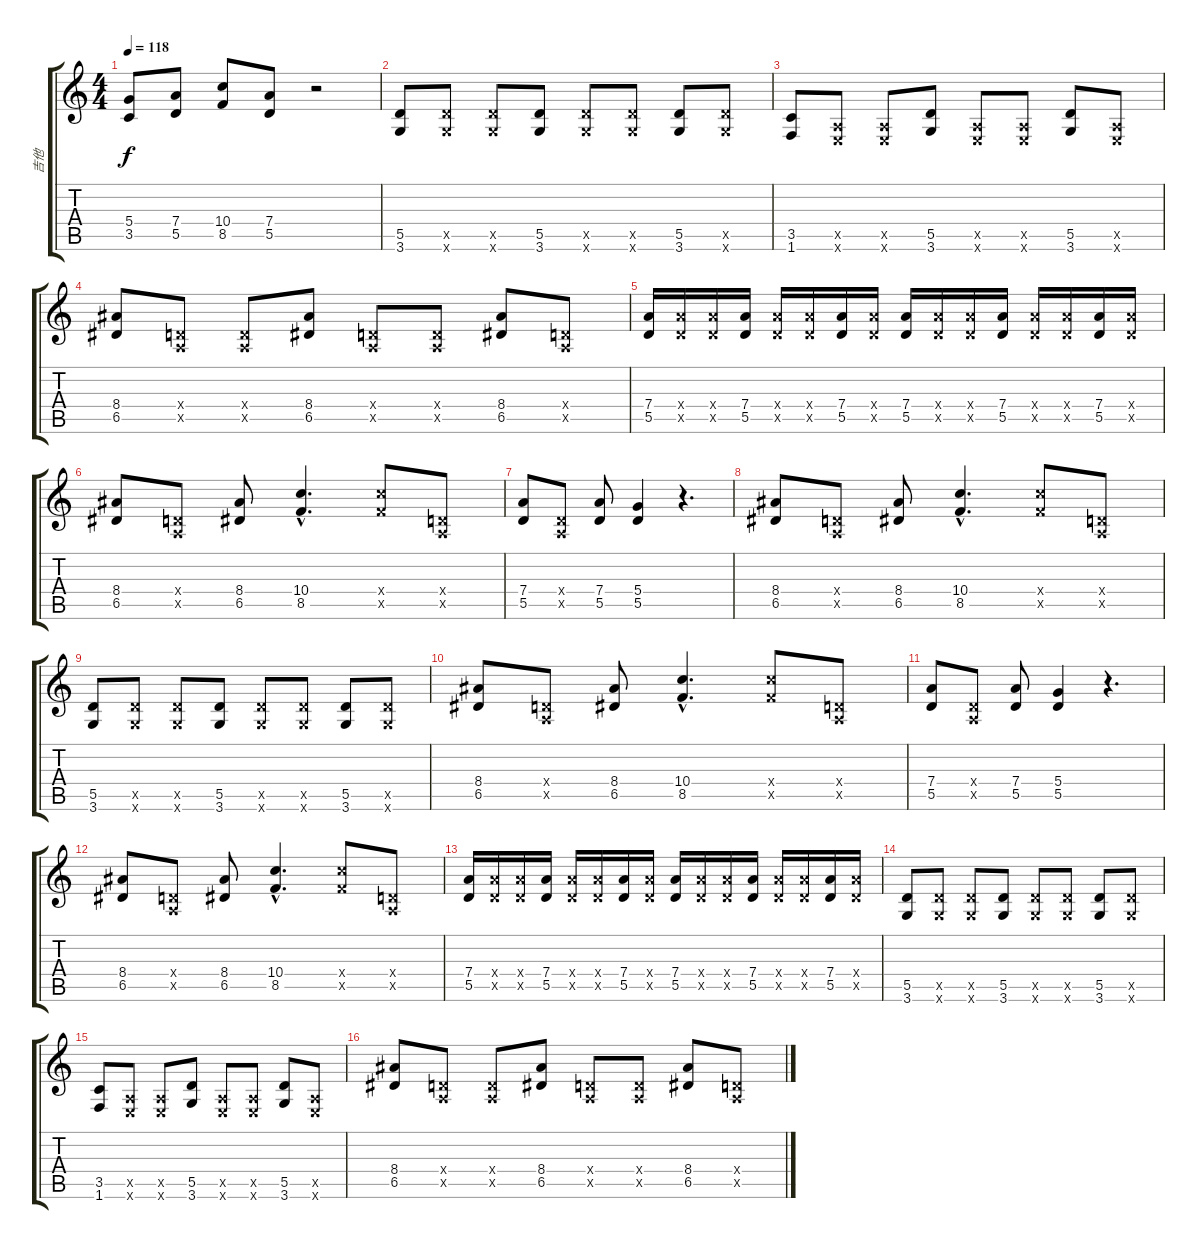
\track ("吉他" "吉他") {instrument distortionguitar}
\staff {score tabs}
\tuning (E4 B3 G3 D3 A2 E2) {hide}
\ts (4 4)
\tempo 118
\clef g2
\ks c
(5.4 3.5).8{dy f} (7.4 5.5).8 (10.4 8.5).8 (7.4 5.5).8 r.2 |
(5.5 3.6).8 (5.5{x} 3.6{x}).8 (5.5{x} 3.6{x}).8 (5.5 3.6).8 (5.5{x} 3.6{x}).8 (5.5{x} 3.6{x}).8 (5.5 3.6).8 (5.5{x} 3.6{x}).8 |
(3.5 1.6).8 (0.5{x} 0.6{x}).8 (0.5{x} 0.6{x}).8 (5.5 3.6).8 (0.5{x} 0.6{x}).8 (0.5{x} 0.6{x}).8 (5.5 3.6).8 (0.5{x} 0.6{x}).8 |
(8.4 6.5).8 (0.4{x} 0.5{x}).8 (0.4{x} 0.5{x}).8 (8.4 6.5).8 (0.4{x} 0.5{x}).8 (0.4{x} 0.5{x}).8 (8.4 6.5).8 (0.4{x} 0.5{x}).8 |
(7.4 5.5).16 (7.4{x} 5.5{x}).16 (7.4{x} 5.5{x}).16 (7.4 5.5).16 (7.4{x} 5.5{x}).16 (7.4{x} 5.5{x}).16 (7.4 5.5).16 (7.4{x} 5.5{x}).16 (7.4 5.5).16 (7.4{x} 5.5{x}).16 (7.4{x} 5.5{x}).16 (7.4 5.5).16 (7.4{x} 5.5{x}).16 (7.4{x} 5.5{x}).16 (7.4 5.5).16 (7.4{x} 5.5{x}).16 |
(8.4 6.5).8 (0.4{x} 0.5{x}).8 (8.4 6.5).8 (10.4{hac} 8.5{hac}).4{d} (10.4{x} 8.5{x}).8 (0.4{x} 0.5{x}).8 |
(7.4 5.5).8 (0.4{x} 0.5{x}).8 (7.4 5.5).8 (5.4 5.5).4 r.4{d} |
(8.4 6.5).8 (0.4{x} 0.5{x}).8 (8.4 6.5).8 (10.4{hac} 8.5{hac}).4{d} (10.4{x} 8.5{x}).8 (0.4{x} 0.5{x}).8 |
(5.5 3.6).8 (5.5{x} 3.6{x}).8 (5.5{x} 3.6{x}).8 (5.5 3.6).8 (5.5{x} 3.6{x}).8 (5.5{x} 3.6{x}).8 (5.5 3.6).8 (5.5{x} 3.6{x}).8 |
(8.4 6.5).8 (0.4{x} 0.5{x}).8 (8.4 6.5).8 (10.4{hac} 8.5{hac}).4{d} (10.4{x} 8.5{x}).8 (0.4{x} 0.5{x}).8 |
(7.4 5.5).8 (0.4{x} 0.5{x}).8 (7.4 5.5).8 (5.4 5.5).4 r.4{d} |
(8.4 6.5).8 (0.4{x} 0.5{x}).8 (8.4 6.5).8 (10.4{hac} 8.5{hac}).4{d} (10.4{x} 8.5{x}).8 (0.4{x} 0.5{x}).8 |
(7.4 5.5).16 (7.4{x} 5.5{x}).16 (7.4{x} 5.5{x}).16 (7.4 5.5).16 (7.4{x} 5.5{x}).16 (7.4{x} 5.5{x}).16 (7.4 5.5).16 (7.4{x} 5.5{x}).16 (7.4 5.5).16 (7.4{x} 5.5{x}).16 (7.4{x} 5.5{x}).16 (7.4 5.5).16 (7.4{x} 5.5{x}).16 (7.4{x} 5.5{x}).16 (7.4 5.5).16 (7.4{x} 5.5{x}).16 |
(5.5 3.6).8 (5.5{x} 3.6{x}).8 (5.5{x} 3.6{x}).8 (5.5 3.6).8 (5.5{x} 3.6{x}).8 (5.5{x} 3.6{x}).8 (5.5 3.6).8 (5.5{x} 3.6{x}).8 |
(3.5 1.6).8 (0.5{x} 0.6{x}).8 (0.5{x} 0.6{x}).8 (5.5 3.6).8 (0.5{x} 0.6{x}).8 (0.5{x} 0.6{x}).8 (5.5 3.6).8 (0.5{x} 0.6{x}).8 |
(8.4 6.5).8 (0.4{x} 0.5{x}).8 (0.4{x} 0.5{x}).8 (8.4 6.5).8 (0.4{x} 0.5{x}).8 (0.4{x} 0.5{x}).8 (8.4 6.5).8 (0.4{x} 0.5{x}).8
